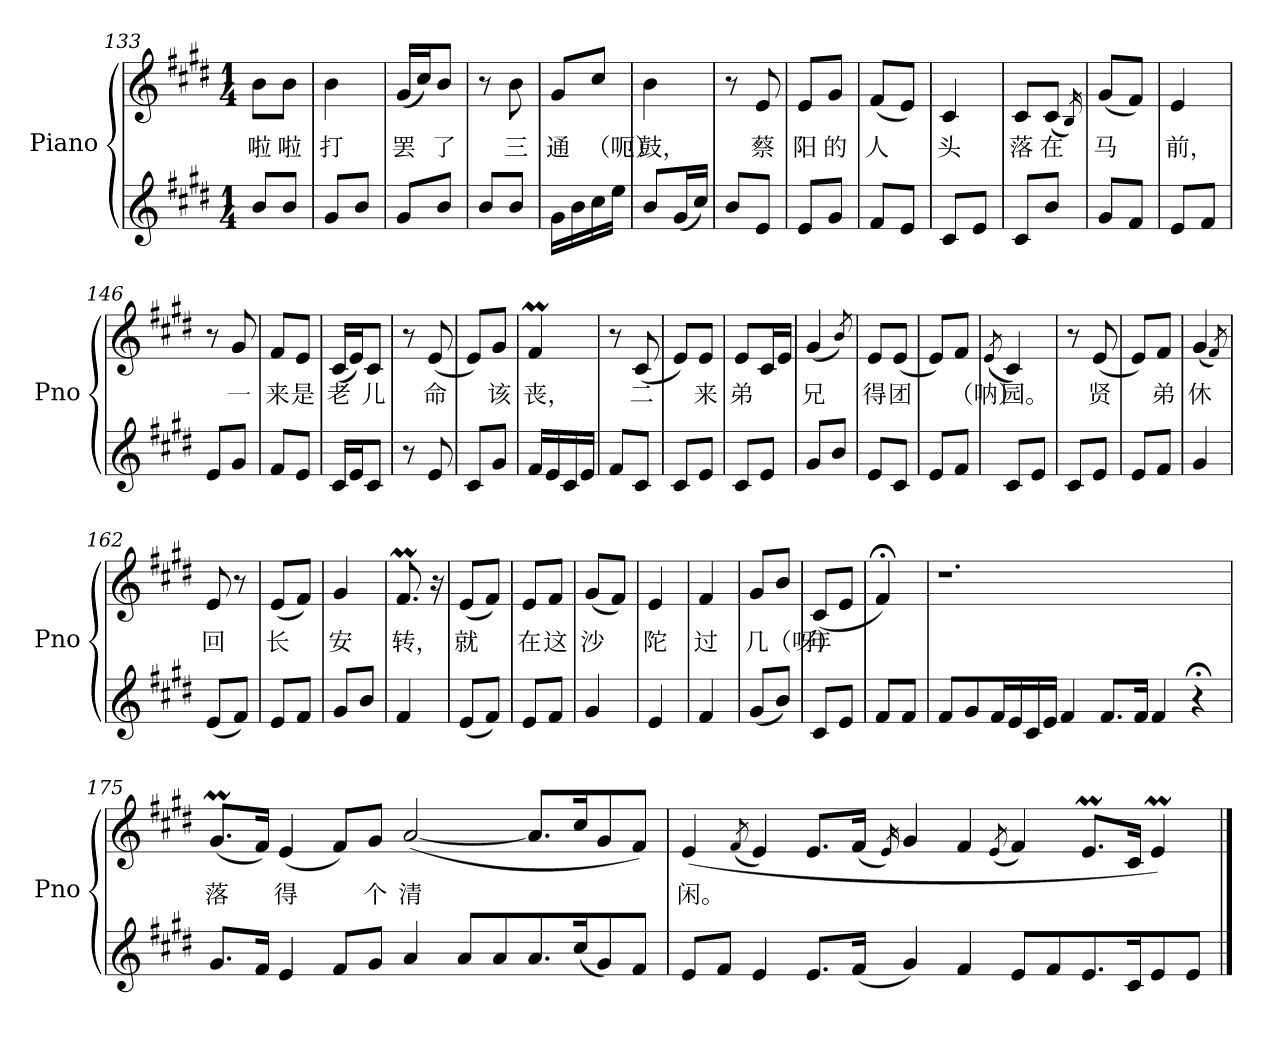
**kern	**kern	**text
*part2	*part1	*part1
*staff2	*staff1	*staff1
*I"Piano	*I"Piano	*
*I'Pno	*I'Pno	*
!!LO:LB:g=z
*clefG2	*clefG2	*
*k[f#c#g#d#]	*k[f#c#g#d#]	*
*M1/4	*M1/4	*
=133	=133	=133
!	!	!LO:LY:b
8b/L	8b\L	啦
!	!	!LO:LY:b
8b/J	8b\J	啦
=134	=134	=134
!	!	!LO:LY:b
8g#/L	4b\	打
8b/J	.	.
=135	=135	=135
!	!	!LO:LY:b
8g#/L	(<16g#/LL	罢
.	16cc#/J)	.
!	!	!LO:LY:b
8b/J	8b/J	了
=136	=136	=136
8b/L	8r	.
!	!	!LO:LY:b
8b/J	8b\	三
=137	=137	=137
!	!	!LO:LY:b
16g#\LL	8g#/L	通
16b\	.	.
!	!	!LO:LY:b
16cc#\	8cc#/J	（呃）
16ee\JJ	.	.
=138	=138	=138
!	!	!LO:LY:b
8b/L	4b\	鼓，
(<16g#/L	.	.
16cc#/JJ)	.	.
=139	=139	=139
8b/L	8r	.
!	!	!LO:LY:b
8e/J	8e/	蔡
=140	=140	=140
!	!	!LO:LY:b
8e/L	8e/L	阳
!	!	!LO:LY:b
8g#/J	8g#/J	的
=141	=141	=141
!	!	!LO:LY:b
8f#/L	(<8f#/L	人
8e/J	8e/J)	.
=142	=142	=142
!	!	!LO:LY:b
8c#/L	4c#/	头
8e/J	.	.
=143	=143	=143
!	!	!LO:LY:b
8c#/L	8c#/L	落
!	!	!LO:LY:b
8b/J	(<8c#/J	在
.	16qB/)	.
=144	=144	=144
!	!	!LO:LY:b
8g#/L	(<8g#/L	马
8f#/J	8f#/J)	.
=145	=145	=145
!	!	!LO:LY:b
8e/L	4e/	前，
8f#/J	.	.
!!LO:PB:g=z
=146	=146	=146
8e/L	8r	.
!	!	!LO:LY:b
8g#/J	8g#/	一
=147	=147	=147
!	!	!LO:LY:b
8f#/L	8f#/L	来
!	!	!LO:LY:b
8e/J	8e/J	是
=148	=148	=148
!	!	!LO:LY:b
16c#/LL	(<16c#/LL	老
16e/J	16e/J)	.
!	!	!LO:LY:b
8c#/J	8c#/J	儿
=149	=149	=149
8r	8r	.
!	!	!LO:LY:b
8e/	(<8e/	命
=150	=150	=150
8c#/L	8e/L)	.
!	!	!LO:LY:b
8g#/J	8g#/J	该
=151	=151	=151
!	!	!LO:LY:b
16f#/LL	4f#M/	丧，
16e/	.	.
16c#/	.	.
16e/JJ	.	.
=152	=152	=152
8f#/L	8r	.
!	!	!LO:LY:b
8c#/J	(<8c#/	二
=153	=153	=153
8c#/L	8e/L)	.
!	!	!LO:LY:b
8e/J	8e/J	来
=154	=154	=154
!	!	!LO:LY:b
8c#/L	8e/L	弟
8e/J	16c#/L	.
.	16e/JJ	.
=155	=155	=155
!	!	!LO:LY:b
8g#/L	(<4g#/	兄
8b/J	.	.
.	8qb/)	.
=156	=156	=156
!	!	!LO:LY:b
8e/L	8e/L	得
!	!	!LO:LY:b
8c#/J	(<8e/J	团
=157	=157	=157
8e/L	8e/L)	.
!	!	!LO:LY:b
8f#/J	8f#/J	（呐）
=158	=158	=158
.	(<8qe/	.
!	!	!LO:LY:b
8c#/L	4c#/)	园。
8e/J	.	.
!!LO:LB:g=z
=159	=159	=159
8c#/L	8r	.
!	!	!LO:LY:b
8e/J	(<8e/	贤
=160	=160	=160
8e/L	8e/L)	.
!	!	!LO:LY:b
8f#/J	8f#/J	弟
=161	=161	=161
!	!	!LO:LY:b
4g#/	(<4g#/	休
.	8qf#/)	.
=162	=162	=162
!	!	!LO:LY:b
(<8e/L	8e/	回
8f#/J)	8r	.
=163	=163	=163
!	!	!LO:LY:b
8e/L	(<8e/L	长
8f#/J	8f#/J)	.
=164	=164	=164
!	!	!LO:LY:b
8g#/L	4g#/	安
8b/J	.	.
=165	=165	=165
!	!	!LO:LY:b
4f#/	8.f#M/	转，
.	16r	.
=166	=166	=166
!	!	!LO:LY:b
(<8e/L	(<8e/L	就
8f#/J)	8f#/J)	.
=167	=167	=167
!	!	!LO:LY:b
8e/L	8e/L	在
!	!	!LO:LY:b
8f#/J	8f#/J	这
=168	=168	=168
!	!	!LO:LY:b
4g#/	(<8g#/L	沙
.	8f#/J)	.
=169	=169	=169
!	!	!LO:LY:b
4e/	4e/	陀
=170	=170	=170
!	!	!LO:LY:b
4f#/	4f#/	过
=171	=171	=171
!	!	!LO:LY:b
(<8g#/L	8g#/L	几
!	!	!LO:LY:b
8b/J)	8b/J	（呀）
=172	=172	=172
!	!	!LO:LY:b
8c#/L	(<8c#/L	年
8e/J	8e/J	.
!!LO:LB:g=z
=173	=173	=173
8f#/L	4f#;</)	.
8f#/J	.	.
=174	=174	=174
8f#/L	1.r	.
8g#/	.	.
16f#/L	.	.
16e/	.	.
16c#/	.	.
16e/JJ	.	.
4f#/	.	.
8.f#/L	.	.
16f#/Jk	.	.
4f#/	.	.
4r;<	.	.
=175	=175	=175
!	!	!LO:LY:b
8.g#/L	(<8.g#m/L	落
16f#/Jk	16f#/Jk)	.
!	!	!LO:LY:b
4e/	(<4e/	得
8f#/L	8f#/L)	.
!	!	!LO:LY:b
8g#/J	8g#/J	个
!	!	!LO:LY:b
4a/	(<[2a/	清
8a/L	.	.
8a/	.	.
8.a/	8.a/L]	.
(<16cc#/K	16cc#/K	.
8g#/)	8g#/	.
8f#/J	8f#/J)	.
!!LO:LB:g=z
=176	=176	=176
!	!	!LO:LY:b
8e/L	(<4e/	闲。
8f#/J	.	.
.	(<8qf#/	.
4e/	4e/)	.
8.e/L	8.e/L	.
(<16f#/Jk	(<16f#/Jk	.
.	16qe/)	.
4g#/)	4g#/	.
4f#/	4f#/	.
.	(<8qe/	.
8e/L	4f#/)	.
8f#/	.	.
8.e/	8.eM/L	.
16c#/K	16c#/Jk	.
8e/	4eM/)	.
8e/J	.	.
==	==	==
*-	*-	*-
